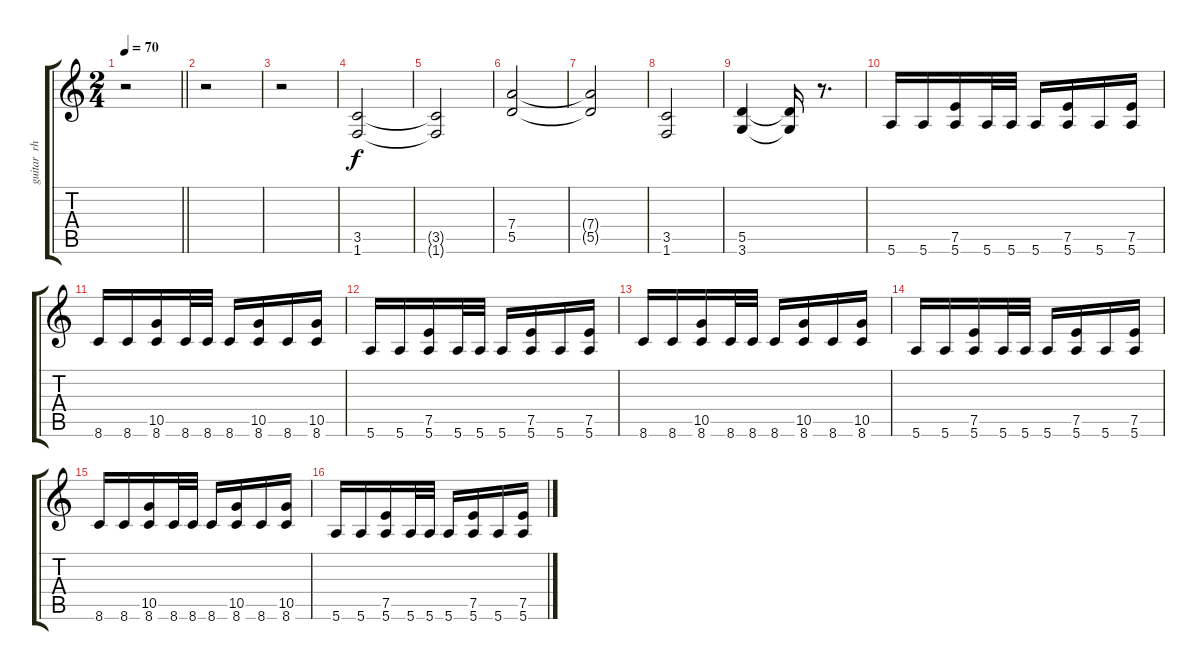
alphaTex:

\track ("guitar  rhythm  left" "guitar  rh") {instrument distortionguitar}
\staff {score tabs}
\tuning (E4 B3 G3 D3 A2 E2) {hide}
\ts (2 4)
\tempo 70
\clef g2
\barLineRight lightlight
\ks c
r.2{dy f volume 0 instrument distortionguitar} |
r.2 |
r.2 |
(3.5 1.6).2{volume 12} |
(3.5{t} 1.6{t}).2 |
(7.4 5.5).2 |
(7.4{t} 5.5{t}).2 |
(3.5 1.6).2 |
(5.5 3.6).4 (5.5{t} 3.6{t}).16 r.8{d} |
5.6.16 5.6.16 (7.5 5.6).16 5.6.32 5.6.32 5.6.16 (7.5 5.6).16 5.6.16 (7.5 5.6).16 |
8.6.16 8.6.16 (10.5 8.6).16 8.6.32 8.6.32 8.6.16 (10.5 8.6).16 8.6.16 (10.5 8.6).16 |
5.6.16 5.6.16 (7.5 5.6).16 5.6.32 5.6.32 5.6.16 (7.5 5.6).16 5.6.16 (7.5 5.6).16 |
8.6.16 8.6.16 (10.5 8.6).16 8.6.32 8.6.32 8.6.16 (10.5 8.6).16 8.6.16 (10.5 8.6).16 |
5.6.16 5.6.16 (7.5 5.6).16 5.6.32 5.6.32 5.6.16 (7.5 5.6).16 5.6.16 (7.5 5.6).16 |
8.6.16 8.6.16 (10.5 8.6).16 8.6.32 8.6.32 8.6.16 (10.5 8.6).16 8.6.16 (10.5 8.6).16 |
5.6.16 5.6.16 (7.5 5.6).16 5.6.32 5.6.32 5.6.16 (7.5 5.6).16 5.6.16 (7.5 5.6).16
